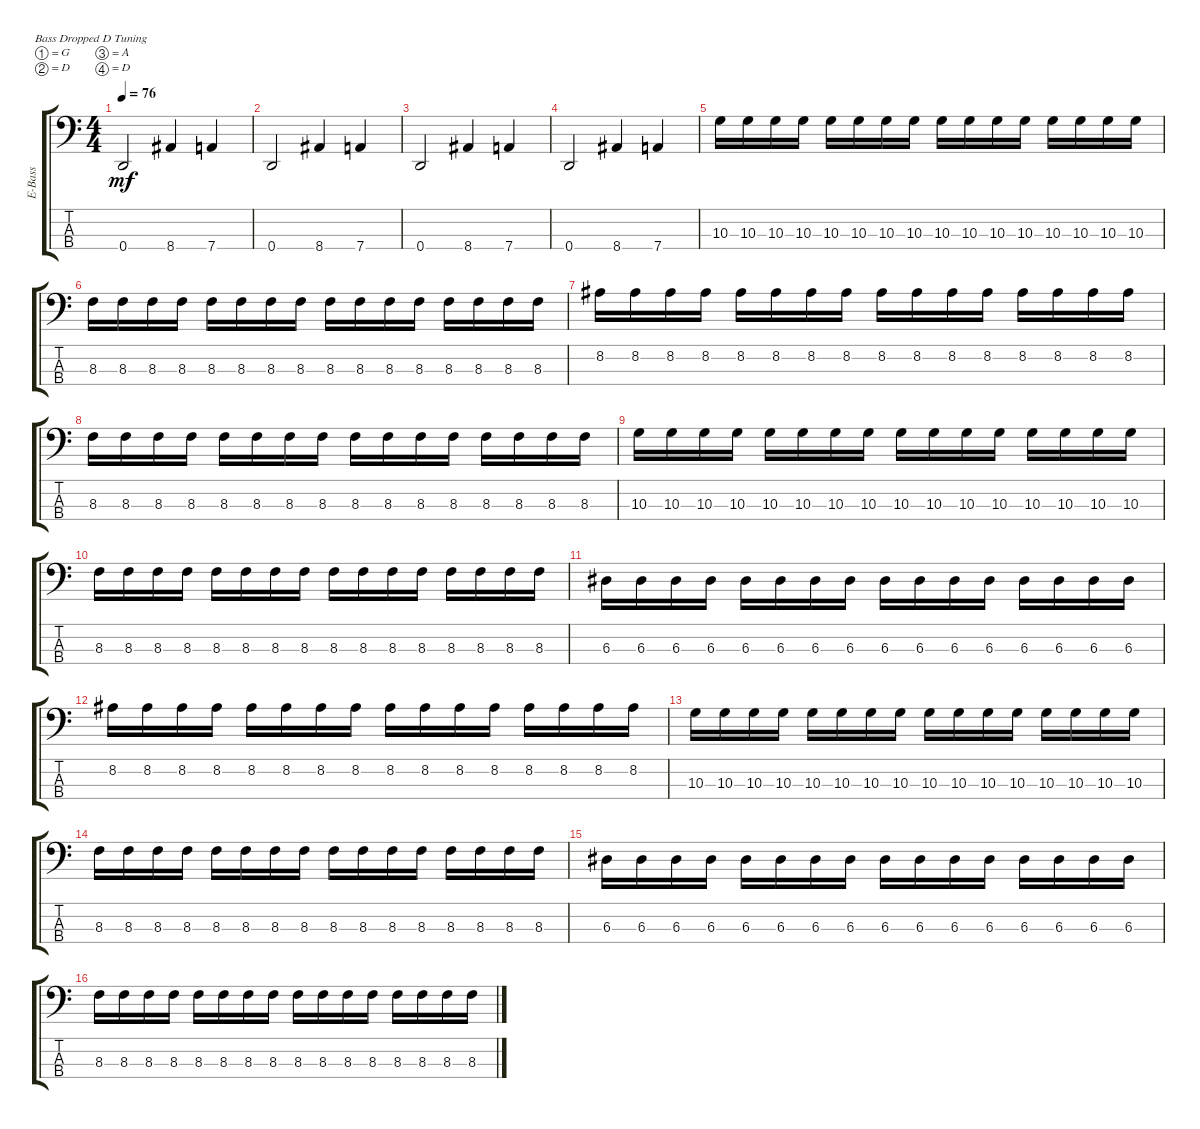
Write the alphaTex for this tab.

\track ("Electric Bass" "E-Bass") {instrument electricbassfinger}
\staff {score tabs}
\tuning (G2 D2 A1 D1)
\ts (4 4)
\tempo 76
\clef f4
\ks c
0.4.2{dy mf} 8.4.4 7.4.4 |
0.4.2 8.4.4 7.4.4 |
0.4.2 8.4.4 7.4.4 |
0.4.2 8.4.4 7.4.4 |
10.3.16 10.3.16 10.3.16 10.3.16 10.3.16 10.3.16 10.3.16 10.3.16 10.3.16 10.3.16 10.3.16 10.3.16 10.3.16 10.3.16 10.3.16 10.3.16 |
8.3.16 8.3.16 8.3.16 8.3.16 8.3.16 8.3.16 8.3.16 8.3.16 8.3.16 8.3.16 8.3.16 8.3.16 8.3.16 8.3.16 8.3.16 8.3.16 |
8.2.16 8.2.16 8.2.16 8.2.16 8.2.16 8.2.16 8.2.16 8.2.16 8.2.16 8.2.16 8.2.16 8.2.16 8.2.16 8.2.16 8.2.16 8.2.16 |
8.3.16 8.3.16 8.3.16 8.3.16 8.3.16 8.3.16 8.3.16 8.3.16 8.3.16 8.3.16 8.3.16 8.3.16 8.3.16 8.3.16 8.3.16 8.3.16 |
10.3.16 10.3.16 10.3.16 10.3.16 10.3.16 10.3.16 10.3.16 10.3.16 10.3.16 10.3.16 10.3.16 10.3.16 10.3.16 10.3.16 10.3.16 10.3.16 |
8.3.16 8.3.16 8.3.16 8.3.16 8.3.16 8.3.16 8.3.16 8.3.16 8.3.16 8.3.16 8.3.16 8.3.16 8.3.16 8.3.16 8.3.16 8.3.16 |
6.3.16 6.3.16 6.3.16 6.3.16 6.3.16 6.3.16 6.3.16 6.3.16 6.3.16 6.3.16 6.3.16 6.3.16 6.3.16 6.3.16 6.3.16 6.3.16 |
8.2.16 8.2.16 8.2.16 8.2.16 8.2.16 8.2.16 8.2.16 8.2.16 8.2.16 8.2.16 8.2.16 8.2.16 8.2.16 8.2.16 8.2.16 8.2.16 |
10.3.16 10.3.16 10.3.16 10.3.16 10.3.16 10.3.16 10.3.16 10.3.16 10.3.16 10.3.16 10.3.16 10.3.16 10.3.16 10.3.16 10.3.16 10.3.16 |
8.3.16 8.3.16 8.3.16 8.3.16 8.3.16 8.3.16 8.3.16 8.3.16 8.3.16 8.3.16 8.3.16 8.3.16 8.3.16 8.3.16 8.3.16 8.3.16 |
6.3.16 6.3.16 6.3.16 6.3.16 6.3.16 6.3.16 6.3.16 6.3.16 6.3.16 6.3.16 6.3.16 6.3.16 6.3.16 6.3.16 6.3.16 6.3.16 |
8.3.16 8.3.16 8.3.16 8.3.16 8.3.16 8.3.16 8.3.16 8.3.16 8.3.16 8.3.16 8.3.16 8.3.16 8.3.16 8.3.16 8.3.16 8.3.16
